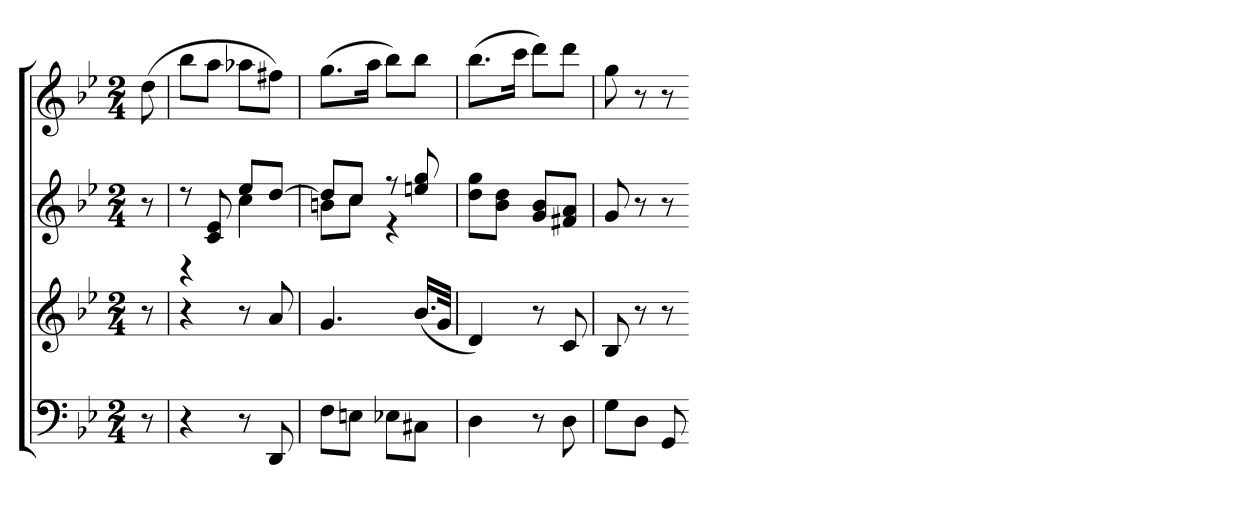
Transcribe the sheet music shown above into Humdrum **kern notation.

**kern	**kern	**kern	**kern
*part4	*part3	*part2	*part1
*staff4	*staff3	*staff2	*staff1
*clefF4	*clefG2	*clefG2	*clefG2
*k[b-e-]	*k[b-e-]	*k[b-e-]	*k[b-e-]
*g:	*g:	*g:	*g:
*M2/4	*M2/4	*M2/4	*M2/4
=	=	=	=
8r	8r	8r	(8dd
=88	=88	=88	=88
*	*	*^	*
4r	4r	8r	4r	8bb-L
.	.	8c 8e-	.	8aaJ
8r	8r	8ee-L	4cc	8aa-XL
8DD	8a	[8ddJ	.	8ff#XJ)
=89	=89	=89	=89	=89
8FL	4.g	8ddL]	8bnL	(8.ggL
8EnJ	.	8ccJ	8ccJ	.
.	.	.	.	16aaJk
8E-XL	.	8r	4r	8bb-L)
8C#XJ	(16.b-LL	8een 8gg	.	8bb-J
.	32gJJk	.	.	.
*	*	*v	*v	*
=90	=90	=90	=90
4D	4d)	8dd 8ggL	(8.bb-L
.	.	8b- 8ddJ	.
.	.	.	16cccJk
8r	8r	8g 8b-L	8dddL)
8D	8c	8f#X 8aJ	8dddJ
=91	=91	=91	=91
8GL	8B-	8g	8gg
8DJ	8r	8r	8r
8GG	8r	8r	8r
=-	=-	=-	=-
*-	*-	*-	*-
